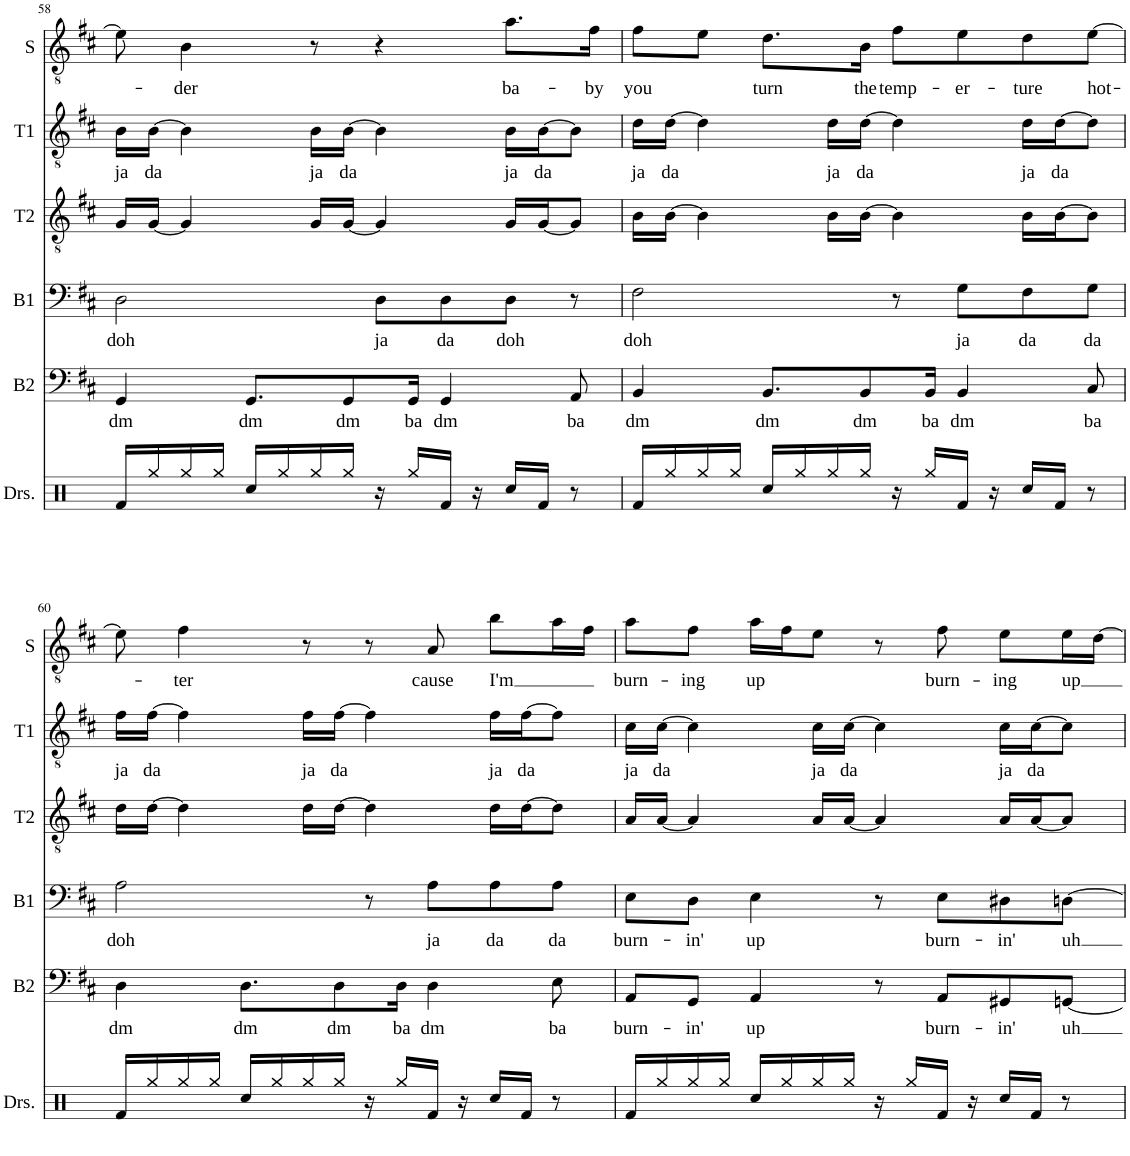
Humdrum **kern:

**kern	**kern	**text	**kern	**text	**kern	**kern	**text	**kern	**text
*part6	*part5	*part5	*part4	*part4	*part3	*part2	*part2	*part1	*part1
*staff6	*staff5	*staff5	*staff4	*staff4	*staff3	*staff2	*staff2	*staff1	*staff1
*I"Drumset	*I"Bass	*	*I"Baritone	*	*I"Tenor 2	*I"Tenor 1	*	*I"Solo	*
*I'Drs.	*I'B2	*	*I'B1	*	*I'T2	*I'T1	*	*I'S	*
!!LO:PB:g=z
*clefX	*clefF4	*	*clefF4	*	*clefGv2	*clefGv2	*	*clefGv2	*
*k[]	*k[f#c#]	*	*k[f#c#]	*	*k[f#c#]	*k[f#c#]	*	*k[f#c#]	*
*M4/4	*M4/4	*	*M4/4	*	*M4/4	*M4/4	*	*M4/4	*
=58	=58	=58	=58	=58	=58	=58	=58	=58	=58
!	!	!LO:LY:b	!	!LO:LY:b	!	!	!LO:LY:b	!	!
16Rf/LL	4GG/	dm	2D\	doh	16G/LL	16B\LL	ja	8e\]	.
!	!	!	!	!	!	!	!LO:LY:b	!	!
16Rgg/	.	.	.	.	[16G/JJ	[16B\JJ	da	.	.
!	!	!	!	!	!	!	!	!	!LO:LY:b
16Rgg/	.	.	.	.	4G/]	4B\]	.	4B\	-der
16Rgg/JJ	.	.	.	.	.	.	.	.	.
!	!	!LO:LY:b	!	!	!	!	!	!	!
16Rcc/LL	8.GG/L	dm	.	.	.	.	.	.	.
16Rgg/	.	.	.	.	.	.	.	.	.
!	!	!	!	!	!	!	!LO:LY:b	!	!
16Rgg/	.	.	.	.	16G/LL	16B\LL	ja	8r	.
!	!	!LO:LY:b	!	!	!	!	!LO:LY:b	!	!
16Rgg/JJ	8GG/	dm	.	.	[16G/JJ	[16B\JJ	da	.	.
!	!	!	!	!LO:LY:b	!	!	!	!	!
16r	.	.	8D\L	ja	4G/]	4B\]	.	4r	.
!	!	!LO:LY:b	!	!	!	!	!	!	!
16Rgg/LL	16GG/Jk	ba	.	.	.	.	.	.	.
!	!	!LO:LY:b	!	!LO:LY:b	!	!	!	!	!
16Rf/JJ	4GG/	dm	8D\	da	.	.	.	.	.
16r	.	.	.	.	.	.	.	.	.
!	!	!	!	!LO:LY:b	!	!	!LO:LY:b	!	!LO:LY:b
16Rcc/LL	.	.	8D\J	doh	16G/LL	16B\LL	ja	8.a\L	ba-
!	!	!	!	!	!	!	!LO:LY:b	!	!
16Rf/JJ	.	.	.	.	[16G/J	[16B\J	da	.	.
!	!	!LO:LY:b	!	!	!	!	!	!	!
8r	8AA/	ba	8r	.	8G/J]	8B\J]	.	.	.
!	!	!	!	!	!	!	!	!	!LO:LY:b
.	.	.	.	.	.	.	.	16f#\Jk	-by
=59	=59	=59	=59	=59	=59	=59	=59	=59	=59
!	!	!LO:LY:b	!	!LO:LY:b	!	!	!LO:LY:b	!	!LO:LY:b
16Rf/LL	4BB/	dm	2F#\	doh	16B\LL	16d\LL	ja	8f#\L	you
!	!	!	!	!	!	!	!LO:LY:b	!	!
16Rgg/	.	.	.	.	[16B\JJ	[16d\JJ	da	.	.
16Rgg/	.	.	.	.	4B\]	4d\]	.	8e\J	.
16Rgg/JJ	.	.	.	.	.	.	.	.	.
!	!	!LO:LY:b	!	!	!	!	!	!	!LO:LY:b
16Rcc/LL	8.BB/L	dm	.	.	.	.	.	8.d\L	turn
16Rgg/	.	.	.	.	.	.	.	.	.
!	!	!	!	!	!	!	!LO:LY:b	!	!
16Rgg/	.	.	.	.	16B\LL	16d\LL	ja	.	.
!	!	!LO:LY:b	!	!	!	!	!LO:LY:b	!	!LO:LY:b
16Rgg/JJ	8BB/	dm	.	.	[16B\JJ	[16d\JJ	da	16B\Jk	the
!	!	!	!	!	!	!	!	!	!LO:LY:b
16r	.	.	8r	.	4B\]	4d\]	.	8f#\L	temp-
!	!	!LO:LY:b	!	!	!	!	!	!	!
16Rgg/LL	16BB/Jk	ba	.	.	.	.	.	.	.
!	!	!LO:LY:b	!	!LO:LY:b	!	!	!	!	!LO:LY:b
16Rf/JJ	4BB/	dm	8G\L	ja	.	.	.	8e\	-er-
16r	.	.	.	.	.	.	.	.	.
!	!	!	!	!LO:LY:b	!	!	!LO:LY:b	!	!LO:LY:b
16Rcc/LL	.	.	8F#\	da	16B\LL	16d\LL	ja	8d\	-ture
!	!	!	!	!	!	!	!LO:LY:b	!	!
16Rf/JJ	.	.	.	.	[16B\J	[16d\J	da	.	.
!	!	!LO:LY:b	!	!LO:LY:b	!	!	!	!	!LO:LY:b
8r	8C#/	ba	8G\J	da	8B\J]	8d\J]	.	[8e\J	hot-
!!LO:LB:g=z
=60	=60	=60	=60	=60	=60	=60	=60	=60	=60
!	!	!LO:LY:b	!	!LO:LY:b	!	!	!LO:LY:b	!	!
16Rf/LL	4D\	dm	2A\	doh	16d\LL	16f#\LL	ja	8e\]	.
!	!	!	!	!	!	!	!LO:LY:b	!	!
16Rgg/	.	.	.	.	[16d\JJ	[16f#\JJ	da	.	.
!	!	!	!	!	!	!	!	!	!LO:LY:b
16Rgg/	.	.	.	.	4d\]	4f#\]	.	4f#\	-ter
16Rgg/JJ	.	.	.	.	.	.	.	.	.
!	!	!LO:LY:b	!	!	!	!	!	!	!
16Rcc/LL	8.D\L	dm	.	.	.	.	.	.	.
16Rgg/	.	.	.	.	.	.	.	.	.
!	!	!	!	!	!	!	!LO:LY:b	!	!
16Rgg/	.	.	.	.	16d\LL	16f#\LL	ja	8r	.
!	!	!LO:LY:b	!	!	!	!	!LO:LY:b	!	!
16Rgg/JJ	8D\	dm	.	.	[16d\JJ	[16f#\JJ	da	.	.
16r	.	.	8r	.	4d\]	4f#\]	.	8r	.
!	!	!LO:LY:b	!	!	!	!	!	!	!
16Rgg/LL	16D\Jk	ba	.	.	.	.	.	.	.
!	!	!LO:LY:b	!	!LO:LY:b	!	!	!	!	!LO:LY:b
16Rf/JJ	4D\	dm	8A\L	ja	.	.	.	8A/	cause
16r	.	.	.	.	.	.	.	.	.
!	!	!	!	!LO:LY:b	!	!	!LO:LY:b	!	!LO:LY:b
16Rcc/LL	.	.	8A\	da	16d\LL	16f#\LL	ja	8b\L	I'm
!	!	!	!	!	!	!	!LO:LY:b	!	!
16Rf/JJ	.	.	.	.	[16d\J	[16f#\J	da	.	.
!	!	!LO:LY:b	!	!LO:LY:b	!	!	!	!	!
8r	8E\	ba	8A\J	da	8d\J]	8f#\J]	.	16a\L	.
.	.	.	.	.	.	.	.	16f#\JJ	.
=61	=61	=61	=61	=61	=61	=61	=61	=61	=61
!	!	!LO:LY:b	!	!LO:LY:b	!	!	!LO:LY:b	!	!LO:LY:b
16Rf/LL	8AA/L	burn-	8E\L	burn-	16A/LL	16c#\LL	ja	8a\L	burn-
!	!	!	!	!	!	!	!LO:LY:b	!	!
16Rgg/	.	.	.	.	[16A/JJ	[16c#\JJ	da	.	.
!	!	!LO:LY:b	!	!LO:LY:b	!	!	!	!	!LO:LY:b
16Rgg/	8GG/J	-in'	8D\J	-in'	4A/]	4c#\]	.	8f#\J	-ing
16Rgg/JJ	.	.	.	.	.	.	.	.	.
!	!	!LO:LY:b	!	!LO:LY:b	!	!	!	!	!LO:LY:b
16Rcc/LL	4AA/	up	4E\	up	.	.	.	16a\LL	up
16Rgg/	.	.	.	.	.	.	.	16f#\J	.
!	!	!	!	!	!	!	!LO:LY:b	!	!
16Rgg/	.	.	.	.	16A/LL	16c#\LL	ja	8e\J	.
!	!	!	!	!	!	!	!LO:LY:b	!	!
16Rgg/JJ	.	.	.	.	[16A/JJ	[16c#\JJ	da	.	.
16r	8r	.	8r	.	4A/]	4c#\]	.	8r	.
16Rgg/LL	.	.	.	.	.	.	.	.	.
!	!	!LO:LY:b	!	!LO:LY:b	!	!	!	!	!LO:LY:b
16Rf/JJ	8AA/L	burn-	8E\L	burn-	.	.	.	8f#\	burn-
16r	.	.	.	.	.	.	.	.	.
!	!	!LO:LY:b	!	!LO:LY:b	!	!	!LO:LY:b	!	!LO:LY:b
16Rcc/LL	8GG#X/	-in'	8D#X\	-in'	16A/LL	16c#\LL	ja	8e\L	-ing
!	!	!	!	!	!	!	!LO:LY:b	!	!
16Rf/JJ	.	.	.	.	[16A/J	[16c#\J	da	.	.
!	!	!LO:LY:b	!	!LO:LY:b	!	!	!	!	!LO:LY:b
8r	[8GGn/J	uh	[8Dn\J	uh	8A/J]	8c#\J]	.	16e\L	up
.	.	.	.	.	.	.	.	[16d\JJ	.
=	=	=	=	=	=	=	=	=	=
*-	*-	*-	*-	*-	*-	*-	*-	*-	*-
